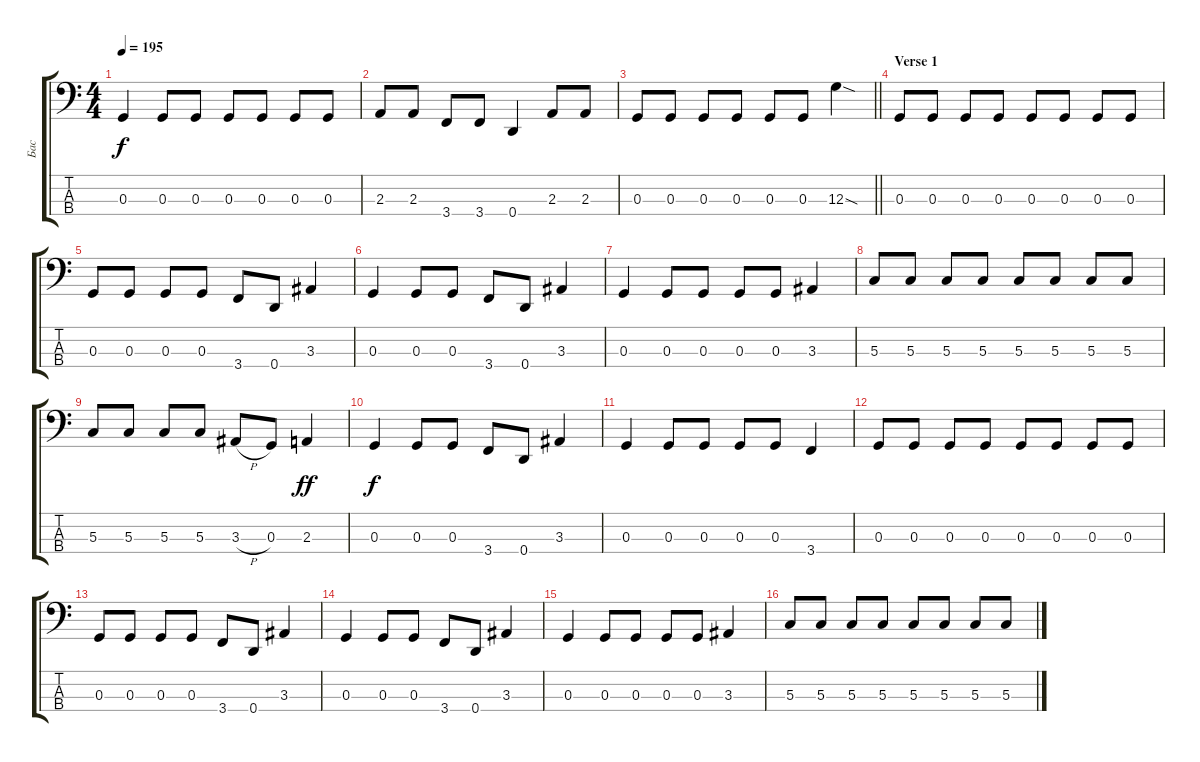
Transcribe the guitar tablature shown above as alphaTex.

\track ("Бас" "Бас") {instrument electricbassfinger}
\staff {score tabs}
\tuning (F2 C2 G1 D1) {hide}
\ts (4 4)
\tempo 195
\clef f4
\ks c
0.3.4{dy f} 0.3.8 0.3.8 0.3.8 0.3.8 0.3.8 0.3.8 |
2.3.8 2.3.8 3.4.8 3.4.8 0.4.4 2.3.8 2.3.8 |
\barLineRight lightlight
0.3.8 0.3.8 0.3.8 0.3.8 0.3.8 0.3.8 12.3{sod}.4 |
\section ("" "Verse 1")
0.3.8 0.3.8 0.3.8 0.3.8 0.3.8 0.3.8 0.3.8 0.3.8 |
0.3.8 0.3.8 0.3.8 0.3.8 3.4.8 0.4.8 3.3.4 |
0.3.4 0.3.8 0.3.8 3.4.8 0.4.8 3.3.4 |
0.3.4 0.3.8 0.3.8 0.3.8 0.3.8 3.3.4 |
5.3.8 5.3.8 5.3.8 5.3.8 5.3.8 5.3.8 5.3.8 5.3.8 |
5.3.8 5.3.8 5.3.8 5.3.8 3.3{h}.8 0.3.8 2.3.4{dy ff} |
0.3.4{dy f} 0.3.8 0.3.8 3.4.8 0.4.8 3.3.4 |
0.3.4 0.3.8 0.3.8 0.3.8 0.3.8 3.4.4 |
0.3.8 0.3.8 0.3.8 0.3.8 0.3.8 0.3.8 0.3.8 0.3.8 |
0.3.8 0.3.8 0.3.8 0.3.8 3.4.8 0.4.8 3.3.4 |
0.3.4 0.3.8 0.3.8 3.4.8 0.4.8 3.3.4 |
0.3.4 0.3.8 0.3.8 0.3.8 0.3.8 3.3.4 |
5.3.8 5.3.8 5.3.8 5.3.8 5.3.8 5.3.8 5.3.8 5.3.8
